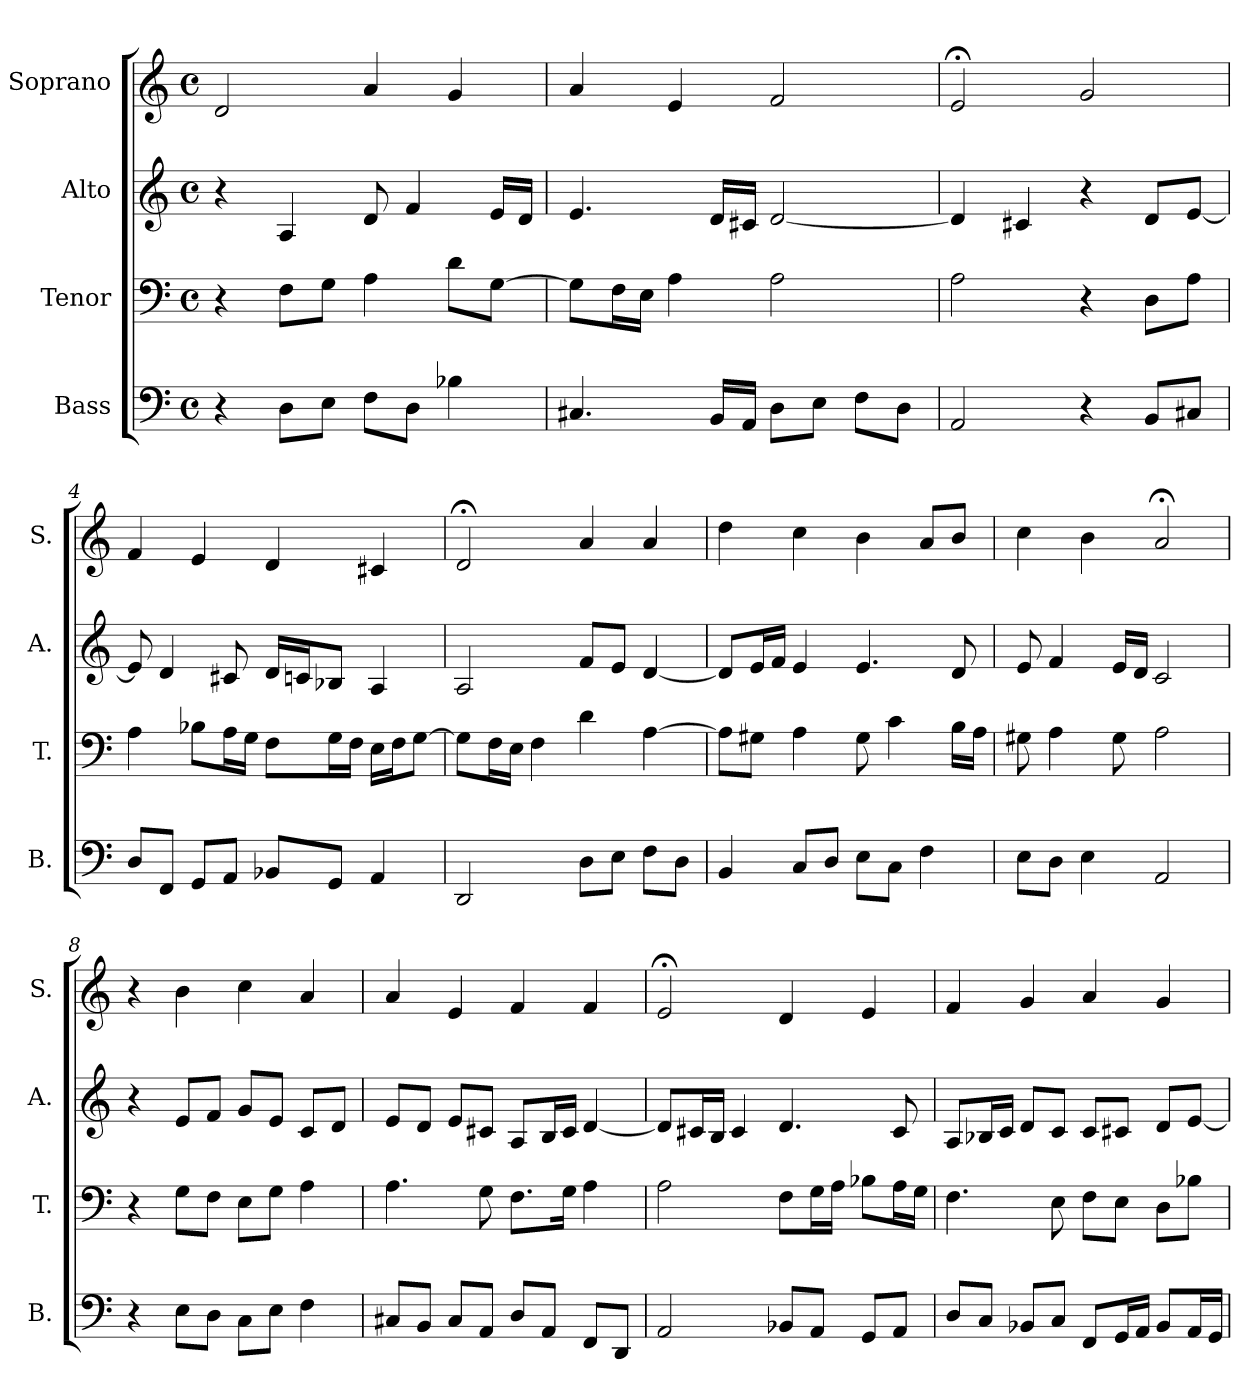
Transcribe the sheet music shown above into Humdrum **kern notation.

**kern	**kern	**kern	**kern
*part4	*part3	*part2	*part1
*staff4	*staff3	*staff2	*staff1
*I"Bass	*I"Tenor	*I"Alto	*I"Soprano
*I'B.	*I'T.	*I'A.	*I'S.
*clefF4	*clefF4	*clefG2	*clefG2
*k[]	*k[]	*k[]	*k[]
*a:	*a:	*a:	*a:
*M4/4	*M4/4	*M4/4	*M4/4
*met(c)	*met(c)	*met(c)	*met(c)
=1	=1	=1	=1
4r	4r	4r	2d/
8D\L	8F\L	4A/	.
8E\J	8G\J	.	.
8F\L	4A\	8d/	4a/
8D\J	.	4f/	.
4B-X\	8d\L	.	4g/
.	[8G\J	16e/LL	.
.	.	16d/JJ	.
=2	=2	=2	=2
4.C#X/	8G\L]	4.e/	4a/
.	16F\L	.	.
.	16E\JJ	.	.
.	4A\	.	4e/
16BB/LL	.	16d/LL	.
16AA/JJ	.	16c#X/JJ	.
8D\L	2A\	[2d/	2f/
8E\J	.	.	.
8F\L	.	.	.
8D\J	.	.	.
=3	=3	=3	=3
2AA/	2A\	4d/]	2e;</
.	.	4c#X/	.
4r	4r	4r	2g/
8BB/L	8D\L	8d/L	.
8C#X/J	8A\J	[8e/J	.
=4	=4	=4	=4
8D/L	4A\	8e/]	4f/
8FF/J	.	4d/	.
8GG/L	8B-X\L	.	4e/
8AA/J	16A\L	8c#X/	.
.	16G\JJ	.	.
8BB-X/L	8F\L	16d/LL	4d/
.	.	16cn/J	.
8GG/J	16G\L	8B-X/J	.
.	16F\JJ	.	.
4AA/	16E\LL	4A/	4c#X/
.	16F\J	.	.
.	[8G\J	.	.
!!LO:LB:g=z
=5	=5	=5	=5
2DD/	8G\L]	2A/	2d;</
.	16F\L	.	.
.	16E\JJ	.	.
.	4F\	.	.
8D\L	4d\	8f/L	4a/
8E\J	.	8e/J	.
8F\L	[4A\	[4d/	4a/
8D\J	.	.	.
=6	=6	=6	=6
4BB/	8A\L]	8d/L]	4dd\
.	8G#X\J	16e/L	.
.	.	16f/JJ	.
8C/L	4A\	4e/	4cc\
8D/J	.	.	.
8E\L	8G#\	4.e/	4b\
8C\J	4c\	.	.
4F\	.	.	8a/L
.	16B\LL	8d/	8b/J
.	16A\JJ	.	.
=7	=7	=7	=7
8E\L	8G#X\	8e/	4cc\
8D\J	4A\	4f/	.
4E\	.	.	4b\
.	8G#\	16e/LL	.
.	.	16d/JJ	.
2AA/	2A\	2c/	2a;</
=8	=8	=8	=8
4r	4r	4r	4r
8E\L	8G\L	8e/L	4b\
8D\J	8F\J	8f/J	.
8C\L	8E\L	8g/L	4cc\
8E\J	8G\J	8e/J	.
4F\	4A\	8c/L	4a/
.	.	8d/J	.
!!LO:LB:g=z
=9	=9	=9	=9
8C#X/L	4.A\	8e/L	4a/
8BB/J	.	8d/J	.
8C#/L	.	8e/L	4e/
8AA/J	8G\	8c#X/J	.
8D/L	8.F\L	8A/L	4f/
8AA/J	.	16B/L	.
.	16G\Jk	16c#/JJ	.
8FF/L	4A\	[4d/	4f/
8DD/J	.	.	.
=10	=10	=10	=10
2AA/	2A\	8d/L]	2e;</
.	.	16c#X/L	.
.	.	16B/JJ	.
.	.	4c#/	.
8BB-X/L	8F\L	4.d/	4d/
8AA/J	16G\L	.	.
.	16A\JJ	.	.
8GG/L	8B-X\L	.	4e/
8AA/J	16A\L	8c#/	.
.	16G\JJ	.	.
=11	=11	=11	=11
8D/L	4.F\	8A/L	4f/
8C/J	.	16B-X/L	.
.	.	16c/JJ	.
8BB-X/L	.	8d/L	4g/
8C/J	8E\	8c/J	.
8FF/L	8F\L	8c/L	4a/
16GG/L	8E\J	8c#X/J	.
16AA/JJ	.	.	.
8BB-/L	8D\L	8d/L	4g/
16AA/L	8B-X\J	[8e/J	.
16GG/JJ	.	.	.
=	=	=	=
*-	*-	*-	*-
